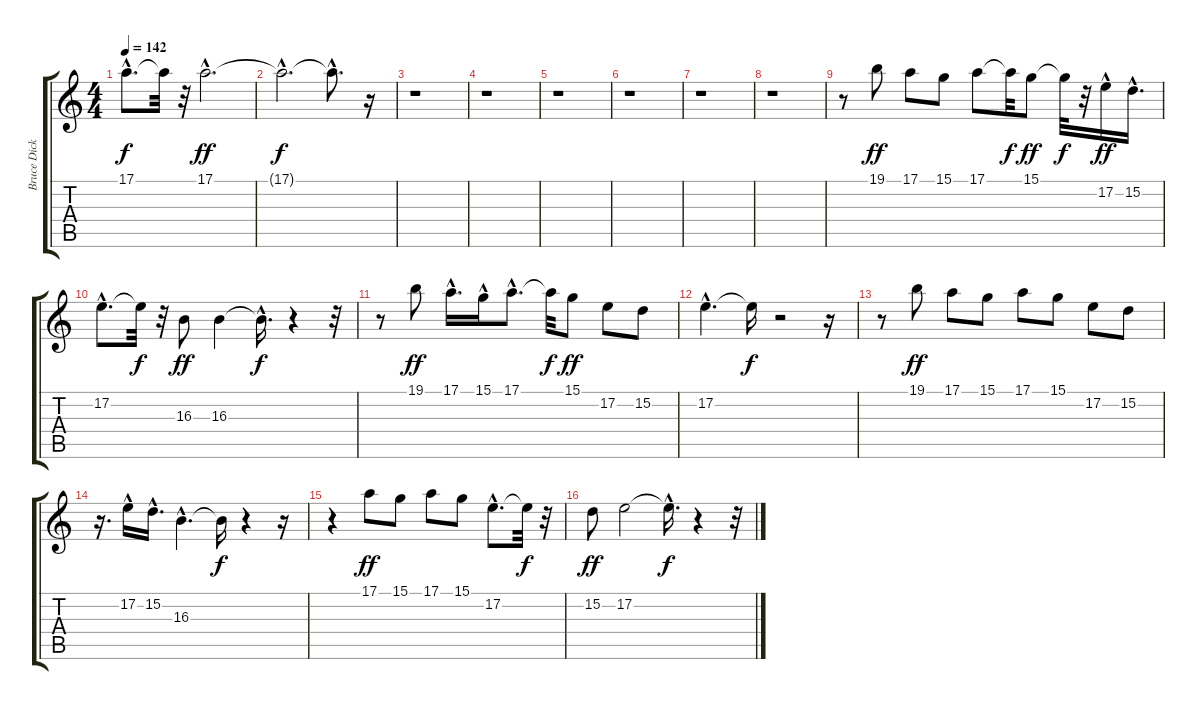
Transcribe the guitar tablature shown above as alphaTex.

\track ("Bruce Dickinson" "Bruce Dick") {instrument choiraahs}
\staff {score tabs}
\tuning (E4 B3 G3 D3 A2 E2) {hide}
\ts (4 4)
\tempo 142
\clef g2
\ks c
17.1{hac t}.8{d dy f} 17.1{t}.32 r.32 17.1{hac}.2{d dy ff} |
17.1{hac t}.2{d dy f} 17.1{hac t}.8{d} r.16 |
r.1 |
r.1 |
r.1 |
r.1 |
r.1 |
r.1 |
r.8 19.1.8{dy ff} 17.1.8 15.1.8 17.1.8 17.1{t}.32{dy f} 15.1.8{dy ff} 15.1{t}.32{dy f} r.32 17.2{hac}.16{dy ff} 15.2{hac}.16{d} |
17.2{hac}.8{d} 17.2{t}.32{dy f} r.32 16.3.8{dy ff} 16.3.4 16.3{hac t}.16{d dy f} r.4 r.32 |
r.8 19.1.8{dy ff} 17.1{hac}.16{d} 15.1{hac}.16 17.1{hac}.8{d} 17.1{t}.32{dy f} 15.1.8{dy ff} 17.2.8 15.2.8 |
17.2{hac}.4{d} 17.2{t}.16{dy f} r.2 r.16 |
r.8 19.1.8{dy ff} 17.1.8 15.1.8 17.1.8 15.1.8 17.2.8 15.2.8 |
r.16{d} 17.2{hac}.16 15.2{hac}.16{d} 16.3{hac}.4{d} 16.3{t}.16{dy f} r.4 r.16 |
r.4 17.1.8{dy ff} 15.1.8 17.1.8 15.1.8 17.2{hac}.8{d} 17.2{t}.32{dy f} r.32 |
15.2.8{dy ff} 17.2.2 17.2{hac t}.16{d dy f} r.4 r.32
